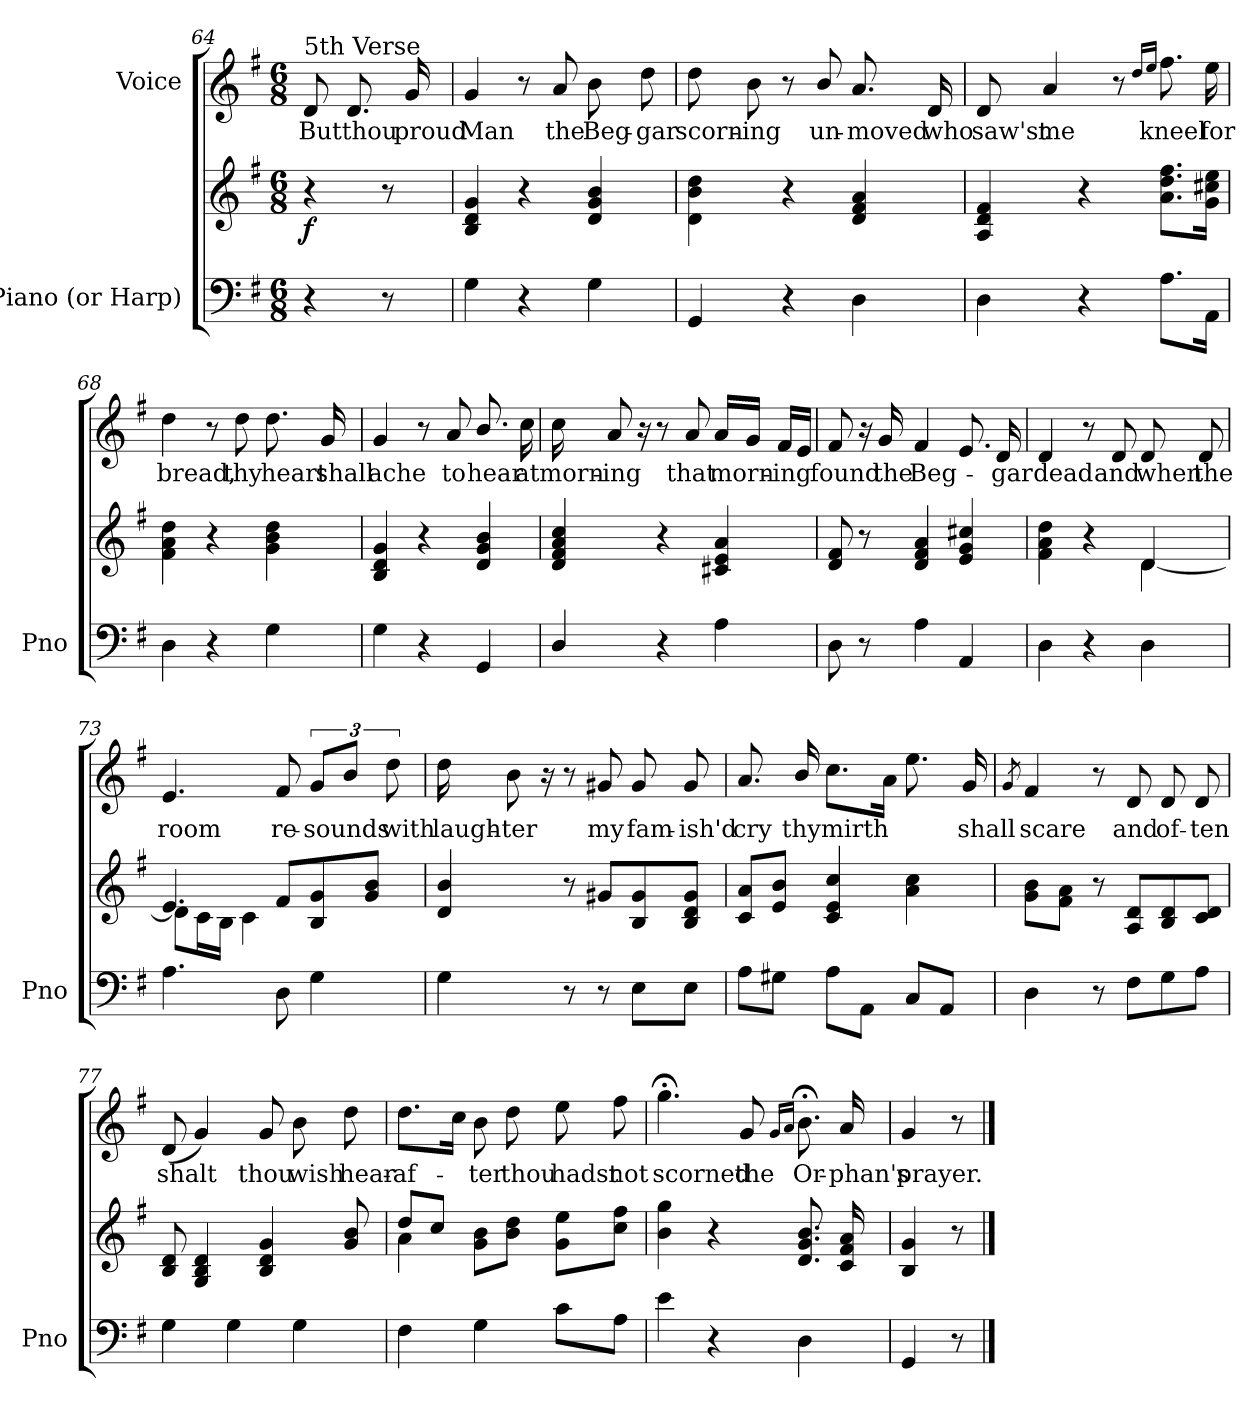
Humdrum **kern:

**kern	**kern	**dynam	**kern	**text
*part2	*part2	*part2	*part1	*part1
*staff3	*staff2	*staff2/3	*staff1	*staff1
*I"Piano (or Harp)	*	*	*I"Voice	*
*I'Pno	*	*	*	*
*clefF4	*clefG2	*	*clefG2	*
*k[f#]	*k[f#]	*	*k[f#]	*
*M6/8	*M6/8	*	*M6/8	*
=64X4	=64X4	=64X4	=64X4	=64X4
!	!	!	!LO:TX:a:t=5th Verse	!
!	!	!LO:DY:b	!	!
4r	4r	f	8d/	But
.	.	.	8.d/	thou
8r	8r	.	.	.
.	.	.	16g/	proud
=65	=65	=65	=65	=65
4G\	4B/ 4d/ 4g/	.	4g/	Man
4r	4r	.	8r	.
.	.	.	8a/	the
4G\	4d/ 4g/ 4b/	.	8b\	Beg-
.	.	.	8dd\	-gar
=66	=66	=66	=66	=66
4GG/	4d\ 4b\ 4dd\	.	8dd\	scorn-
.	.	.	8b\	-ing
4r	4r	.	8r	.
.	.	.	8b/	un-
4D\	4d/ 4f#/ 4a/	.	8.a/	-moved
.	.	.	16d/	who
=67	=67	=67	=67	=67
4D\	4A/ 4d/ 4f#/	.	8d/	saw'st
.	.	.	4a/	me
4r	4r	.	.	.
.	.	.	8r	.
.	.	.	16qdd/LL	.
.	.	.	16qee/JJ	.
8.A\L	8.a\ 8.dd\ 8.ff#\L	.	8.ff#\	kneel
16AA\Jk	16g\ 16cc#X\ 16ee\Jk	.	16ee\	for
=68	=68	=68	=68	=68
4D\	4f#\ 4a\ 4dd\	.	4dd\	bread,
4r	4r	.	8r	.
.	.	.	8dd\	thy
4G\	4g\ 4b\ 4dd\	.	8.dd\	heart
.	.	.	16g/	shall
=69	=69	=69	=69	=69
4G\	4B/ 4d/ 4g/	.	4g/	ache
4r	4r	.	8r	.
.	.	.	8a/	to
4GG/	4d/ 4g/ 4b/	.	8.b/	hear
.	.	.	16cc\	at
=70	=70	=70	=70	=70
4D/	4d/ 4f#/ 4a/ 4cc/	.	16cc\	morn-
.	.	.	8a/	-ing
.	.	.	16r	.
4r	4r	.	8r	.
.	.	.	8a/	that
4A\	4c#X/ 4e/ 4a/	.	16a/LL	morn-
.	.	.	16g/JJ	.
.	.	.	16f#/LL	-ing
.	.	.	16e/JJ	.
=71	=71	=71	=71	=71
8D\	8d/ 8f#/	.	8f#/	found
8r	8r	.	16r	.
.	.	.	16g/	the
4A\	4d/ 4f#/ 4a/	.	4f#/	Beg-
4AA/	4e/ 4g/ 4cc#X/	.	8.e/	.
.	.	.	16d/	-gar
=72	=72	=72	=72	=72
*	*^	*	*	*
4D\	4f#\ 4a\ 4dd\	2ryy	.	4d/	dead
4r	4r	.	.	8r	.
.	.	.	.	8d/	and
4D\	4d/	[4d	.	8d/	when
.	.	.	.	8d/	the
=73	=73	=73	=73	=73	=73
4.A\	4.e/	8d\L]	.	4.e/	room
.	.	16c\L	.	.	.
.	.	16B\JJ	.	.	.
.	.	4c\	.	.	.
8D\	8f#/L	.	.	8f#/	re-
4G\	8B/ 8g/	4ryy	.	12g/L	-sounds
.	.	.	.	12b/J	.
.	8g/ 8b/J	.	.	.	.
.	.	.	.	12dd\	with
*	*v	*v	*	*	*
=74	=74	=74	=74	=74
4G\	4d/ 4b/	.	16dd\	laugh-
.	.	.	8b\	-ter
.	.	.	16r	.
8r	8r	.	8r	.
8r	8g#X/L	.	8g#X/	my
8E\L	8B/ 8g#/	.	8g#/	fam-
8E\J	8B/ 8d/ 8g#/J	.	8g#/	-ish'd
=75	=75	=75	=75	=75
8A\L	8c/ 8a/L	.	8.a/	cry
8G#X\J	8e/ 8b/J	.	.	.
.	.	.	16b/	thy
8A\L	4c/ 4e/ 4cc/	.	8.cc\L	mirth
8AA\J	.	.	.	.
.	.	.	16a\Jk	.
8C/L	4a\ 4cc\	.	8.ee\	.
8AA/J	.	.	.	.
.	.	.	16g/	shall
=76	=76	=76	=76	=76
.	.	.	8qg/	.
4D\	8g\ 8b\L	.	4f#/	scare
.	8f#\ 8a\J	.	.	.
8r	8r	.	8r	.
8F#\L	8A/ 8d/L	.	8d/	and
8G\	8B/ 8d/	.	8d/	of-
8A\J	8c/ 8d/J	.	8d/	-ten
=77	=77	=77	=77	=77
4G\	8B/ 8d/	.	(8d/	shalt
.	4G/ 4B/ 4d/	.	4g/)	.
4G\	.	.	.	.
.	4B/ 4d/ 4g/	.	8g/	thou
4G\	.	.	8b\	wish
.	8g/ 8b/	.	8dd\	hear-
=78	=78	=78	=78	=78
*	*^	*	*	*
4F#\	8dd/L	4a\	.	8.dd\L	-af-
.	8cc/J	.	.	.	.
.	.	.	.	16cc\Jk	.
4G\	8g\ 8b\L	2ryy	.	8b\	-ter
.	8b\ 8dd\J	.	.	8dd\	thou
8c\L	8g\ 8ee\L	.	.	8ee\	hadst
8A\J	8cc\ 8ff#\J	.	.	8ff#\	not
*	*v	*v	*	*	*
=79	=79	=79	=79	=79
4e\	4b\ 4gg\	.	4.gg;<\	scorned
4r	4r	.	.	.
.	.	.	8g/	the
.	.	.	16qg/LL	.
.	.	.	16qa/JJ	.
4D\	8.d/ 8.g/ 8.b/	.	8.b;<\	Or-
.	16c/ 16f#/ 16a/	.	16a/	-phan's
=80	=80	=80	=80	=80
4GG/	4B/ 4g/	.	4g/	prayer.
8r	8r	.	8r	.
==	==	==	==	==
*-	*-	*-	*-	*-
